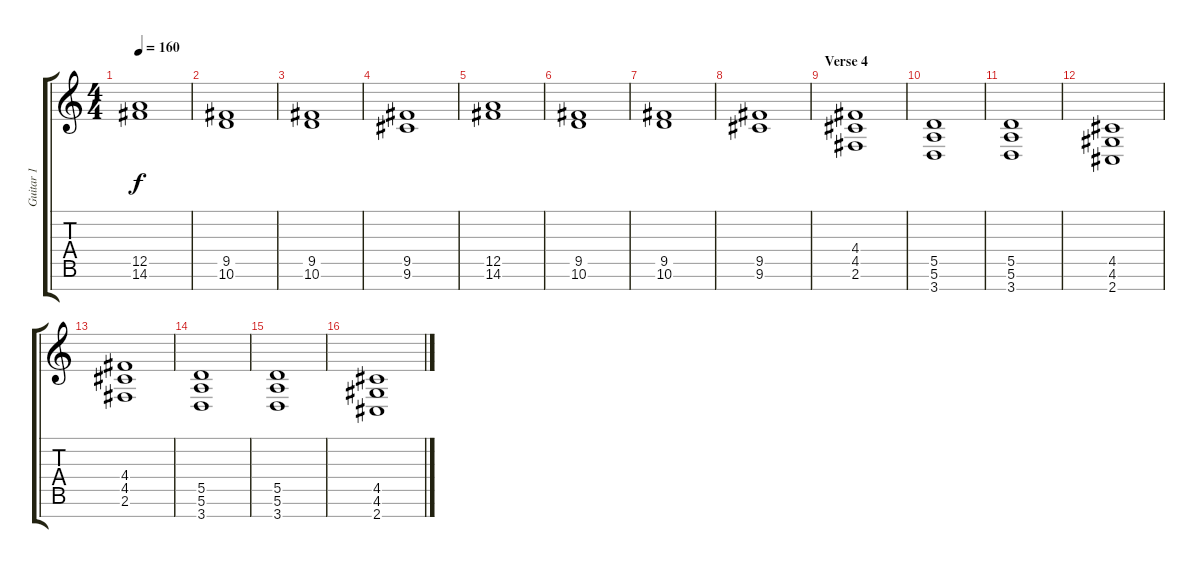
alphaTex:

\track ("Guitar 1" "Guitar 1") {instrument distortionguitar}
\staff {score tabs}
\tuning (E4 B3 Gb3 D3 A2 E2 B1) {hide}
\ts (4 4)
\tempo 160
\clef g2
\ks c
(12.5 14.6).1{dy f volume 16} |
(9.5 10.6).1 |
(9.5 10.6).1 |
(9.5 9.6).1 |
(12.5 14.6).1 |
(9.5 10.6).1 |
(9.5 10.6).1 |
(9.5 9.6).1 |
\section ("" "Verse 4")
(4.4 4.5 2.6).1 |
(5.5 5.6 3.7).1 |
(5.5 5.6 3.7).1 |
(4.5 4.6 2.7).1 |
(4.4 4.5 2.6).1 |
(5.5 5.6 3.7).1 |
(5.5 5.6 3.7).1 |
(4.5 4.6 2.7).1
